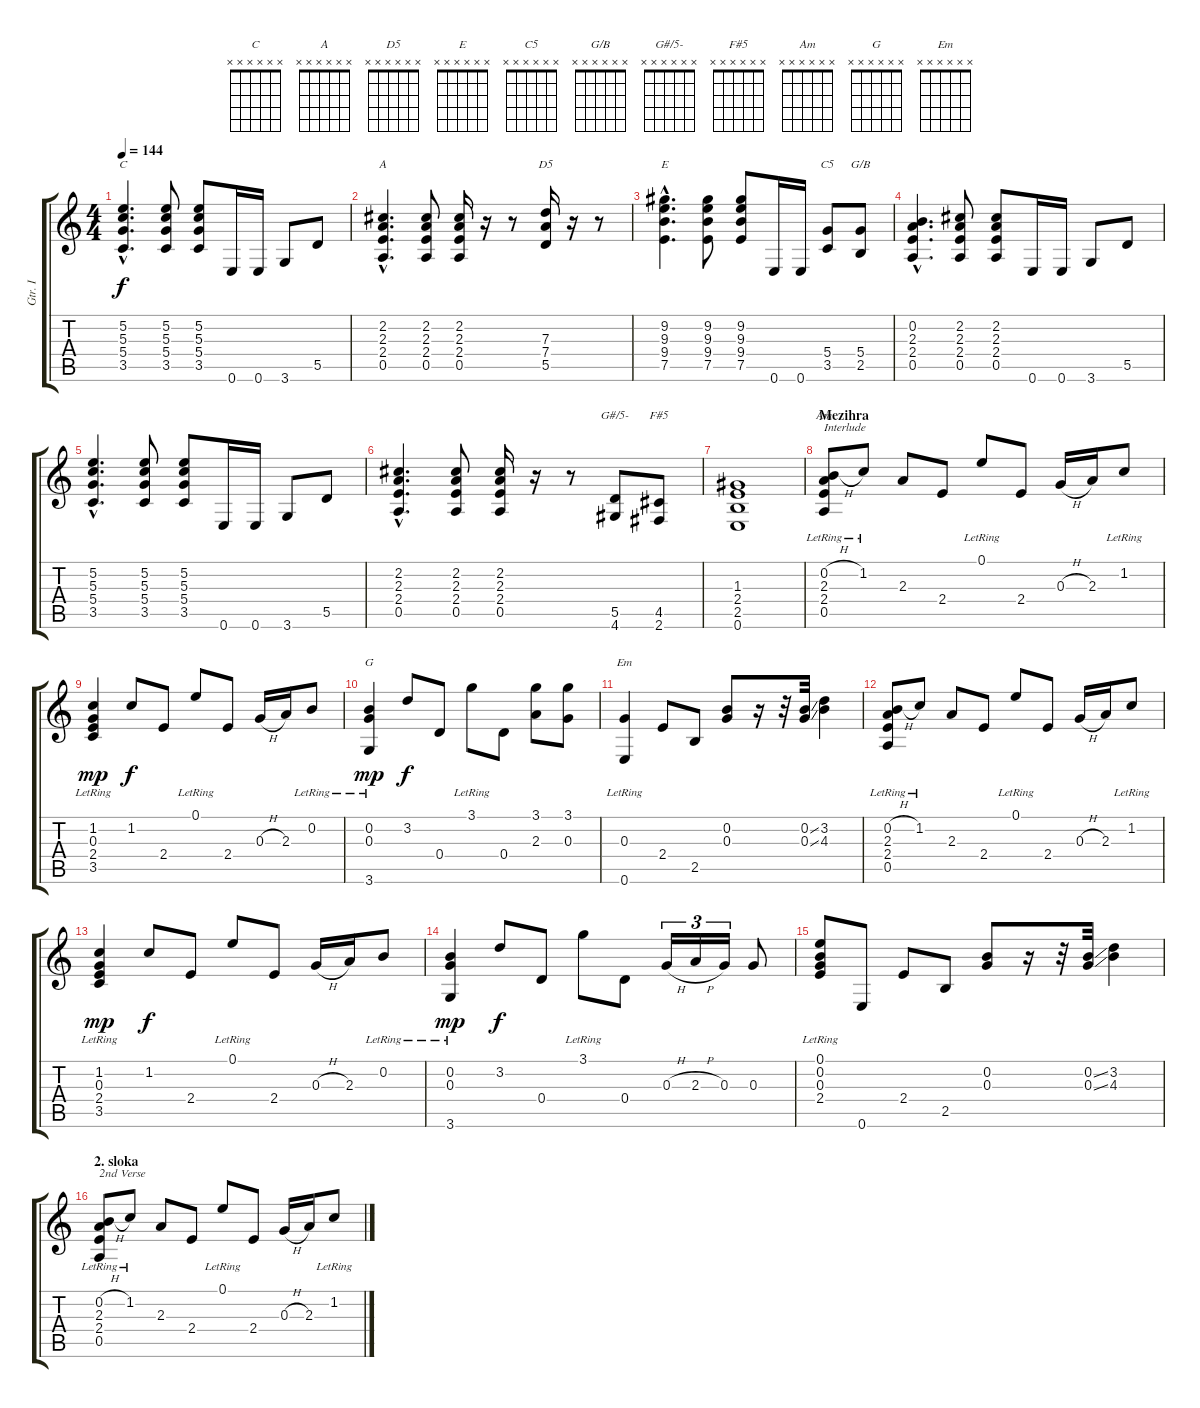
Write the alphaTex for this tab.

\track ("Gtr. I" "Gtr. I") {instrument acousticguitarsteel}
\staff {score tabs}
\tuning (E4 B3 G3 D3 A2 E2) {hide}
\chord ("C" x x x x x x) {firstfret 0}
\chord ("A" x x x x x x) {firstfret 0}
\chord ("D5" x x x x x x) {firstfret 0}
\chord ("E" x x x x x x) {firstfret 0}
\chord ("C5" x x x x x x) {firstfret 0}
\chord ("G/B" x x x x x x) {firstfret 0}
\chord ("G#/5-" x x x x x x) {firstfret 0}
\chord ("F#5" x x x x x x) {firstfret 0}
\chord ("Am" x x x x x x) {firstfret 0}
\chord ("G" x x x x x x) {firstfret 0}
\chord ("Em" x x x x x x) {firstfret 0}
\ts (4 4)
\tempo 144
\clef g2
\ks c
(5.2{hac} 5.3{hac} 5.4{hac} 3.5{hac}).4{d ch "C" dy f} (5.2 5.3 5.4 3.5).8 (5.2 5.3 5.4 3.5).8 0.6.16 0.6.16 3.6.8 5.5.8 |
(2.2{hac} 2.3{hac} 2.4{hac} 0.5{hac}).4{d ch "A"} (2.2 2.3 2.4 0.5).8 (2.2 2.3 2.4 0.5).16 r.16 r.8 (7.3 7.4 5.5).16{ch "D5"} r.16 r.8 |
(9.2{hac} 9.3{hac} 9.4{hac} 7.5{hac}).4{d ch "E"} (9.2 9.3 9.4 7.5).8 (9.2 9.3 9.4 7.5).8 0.6.16 0.6.16 (5.4 3.5).8{ch "C5"} (5.4 2.5).8{ch "G/B"} |
(0.2{hac} 2.3{hac} 2.4{hac} 0.5{hac}).4{d} (2.2 2.3 2.4 0.5).8 (2.2 2.3 2.4 0.5).8 0.6.16 0.6.16 3.6.8 5.5.8 |
(5.2{hac} 5.3{hac} 5.4{hac} 3.5{hac}).4{d} (5.2 5.3 5.4 3.5).8 (5.2 5.3 5.4 3.5).8 0.6.16 0.6.16 3.6.8 5.5.8 |
(2.2{hac} 2.3{hac} 2.4{hac} 0.5{hac}).4{d} (2.2 2.3 2.4 0.5).8 (2.2 2.3 2.4 0.5).16 r.16 r.8 (5.5 4.6).8{ch "G#/5-"} (4.5 2.6).8{ch "F#5"} |
(1.3 2.4 2.5 0.6).1 |
\section ("" "Mezihra")
(0.2{h} 2.3{lr} 2.4{lr} 0.5{lr}).8{ch "Am" txt "Interlude" instrument acousticguitarsteel} 1.2{lr}.8 2.3.8 2.4.8 0.1{lr}.8 2.4.8 0.3{h}.16 2.3.16 1.2{lr}.8 |
(1.2 0.3{lr} 2.4{lr} 3.5{lr}).4{dy mp} 1.2.8{dy f} 2.4.8 0.1{lr}.8 2.4.8 0.3{h}.16 2.3.16 0.2{lr}.8 |
(0.2 0.3{lr} 3.6{lr}).4{ch "G" dy mp} 3.2.8{dy f} 0.4.8 3.1{lr}.8 0.4.8 (3.1 2.3).8 (3.1 0.3).8 |
(0.3{lr} 0.6{lr}).4{ch "Em"} 2.4.8 2.5.8 (0.2 0.3).8 r.16 r.32 (0.2{ss} 0.3{ss}).32 (3.2 4.3).4 |
(0.2{h} 2.3{lr} 2.4{lr} 0.5{lr}).8 1.2{lr}.8 2.3.8 2.4.8 0.1{lr}.8 2.4.8 0.3{h}.16 2.3.16 1.2{lr}.8 |
(1.2 0.3{lr} 2.4{lr} 3.5{lr}).4{dy mp} 1.2.8{dy f} 2.4.8 0.1{lr}.8 2.4.8 0.3{h}.16 2.3.16 0.2{lr}.8 |
(0.2 0.3{lr} 3.6{lr}).4{dy mp} 3.2.8{dy f} 0.4.8 3.1{lr}.8 0.4.8 0.3{h}.16{tu (3 2)} 2.3{h}.16{tu (3 2)} 0.3.16{tu (3 2)} 0.3.8 |
(0.1{lr} 0.2{lr} 0.3{lr} 2.4{lr}).8 0.6.8 2.4.8 2.5.8 (0.2 0.3).8 r.16 r.32 (0.2{ss} 0.3{ss}).32 (3.2 4.3).4 |
\section ("" "2. sloka")
(0.2{h} 2.3{lr} 2.4{lr} 0.5{lr}).8{txt "2nd Verse"} 1.2{lr}.8 2.3.8 2.4.8 0.1{lr}.8 2.4.8 0.3{h}.16 2.3.16 1.2{lr}.8
